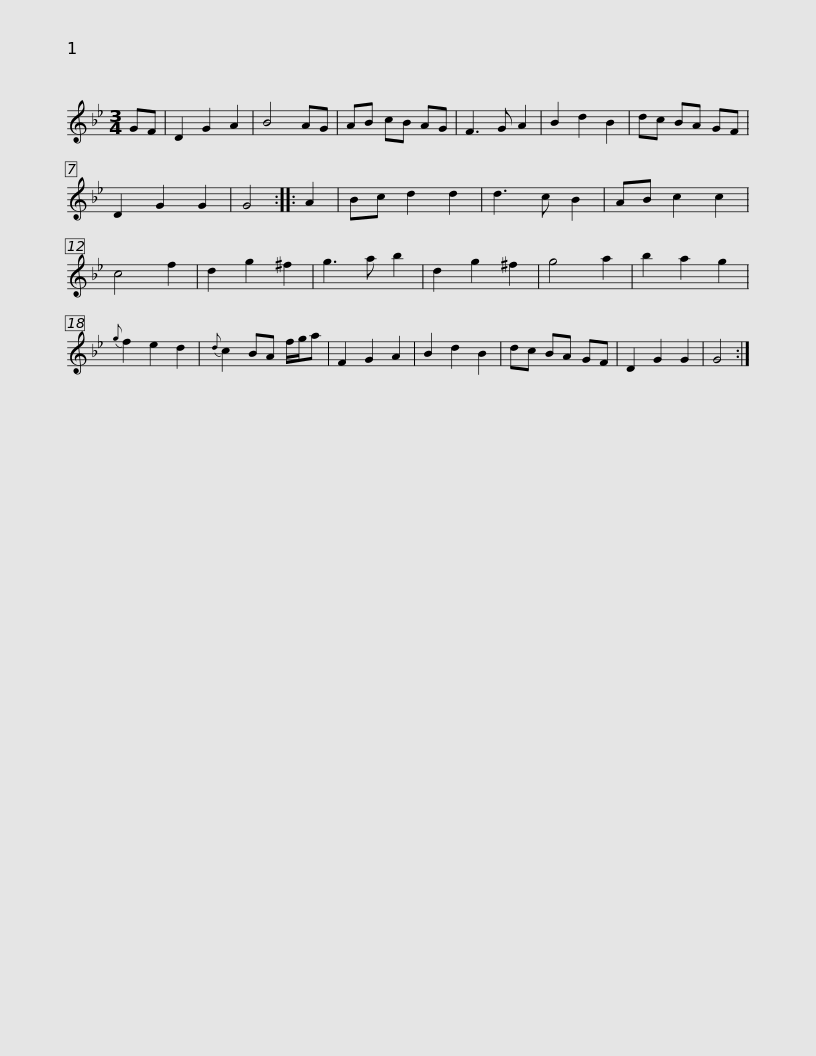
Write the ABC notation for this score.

X:1
L:1/8
M:3/4
I:linebreak $
K:Gmin
V:1 treble
V:1
 GF | D2 G2 A2 | B4 AG | AB cB AG | F3 G A2 | %5
 B2 d2 B2 | dc BA GF | D2 G2 G2 | G4 :: A2 | %10
 Bc d2 d2 |$ d3 c B2 | AB c2 c2 | c4 f2 | d2 g2 ^f2 | %15
 g3 a b2 | d2 g2 ^f2 | g4 a2 | b2 a2 g2 |{g} f2 e2 d2 | %20
{d} c2 BA f/g/a | F2 G2 A2 |$ B2 d2 B2 | dc BA GF | D2 G2 G2 | %25
 G4 :| %26
